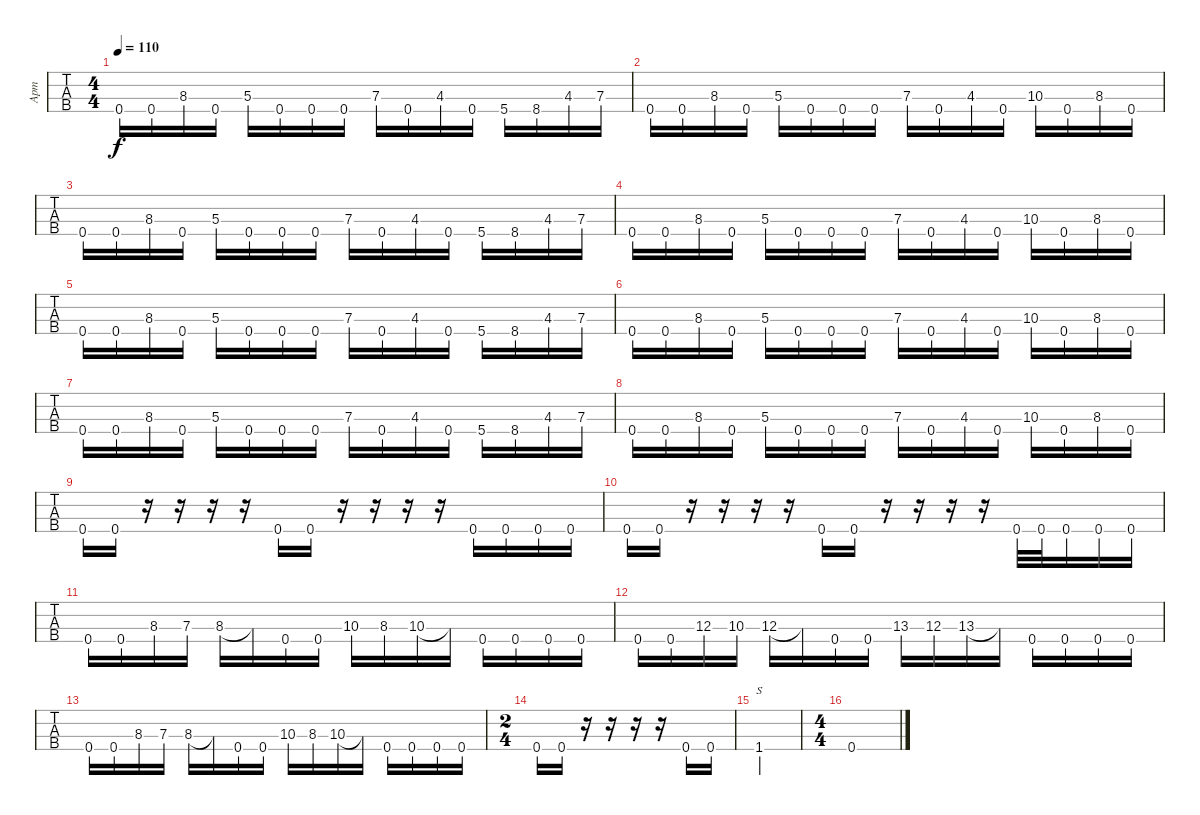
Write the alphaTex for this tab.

\track ("Арт" "Арт") {instrument electricbassfinger}
\staff {tabs}
\tuning (Gb2 Db2 Ab1 Db1) {hide}
\ts (4 4)
\tempo 110
\clef f4
\ks c
0.4.16{dy f} 0.4.16 8.3.16 0.4.16 5.3.16 0.4.16 0.4.16 0.4.16 7.3.16 0.4.16 4.3.16 0.4.16 5.4.16 8.4.16 4.3.16 7.3.16 |
0.4.16 0.4.16 8.3.16 0.4.16 5.3.16 0.4.16 0.4.16 0.4.16 7.3.16 0.4.16 4.3.16 0.4.16 10.3.16 0.4.16 8.3.16 0.4.16 |
0.4.16 0.4.16 8.3.16 0.4.16 5.3.16 0.4.16 0.4.16 0.4.16 7.3.16 0.4.16 4.3.16 0.4.16 5.4.16 8.4.16 4.3.16 7.3.16 |
0.4.16 0.4.16 8.3.16 0.4.16 5.3.16 0.4.16 0.4.16 0.4.16 7.3.16 0.4.16 4.3.16 0.4.16 10.3.16 0.4.16 8.3.16 0.4.16 |
0.4.16 0.4.16 8.3.16 0.4.16 5.3.16 0.4.16 0.4.16 0.4.16 7.3.16 0.4.16 4.3.16 0.4.16 5.4.16 8.4.16 4.3.16 7.3.16 |
0.4.16 0.4.16 8.3.16 0.4.16 5.3.16 0.4.16 0.4.16 0.4.16 7.3.16 0.4.16 4.3.16 0.4.16 10.3.16 0.4.16 8.3.16 0.4.16 |
0.4.16 0.4.16 8.3.16 0.4.16 5.3.16 0.4.16 0.4.16 0.4.16 7.3.16 0.4.16 4.3.16 0.4.16 5.4.16 8.4.16 4.3.16 7.3.16 |
0.4.16 0.4.16 8.3.16 0.4.16 5.3.16 0.4.16 0.4.16 0.4.16 7.3.16 0.4.16 4.3.16 0.4.16 10.3.16 0.4.16 8.3.16 0.4.16 |
0.4.16 0.4.16 r.16 r.16 r.16 r.16 0.4.16 0.4.16 r.16 r.16 r.16 r.16 0.4.16 0.4.16 0.4.16 0.4.16 |
0.4.16 0.4.16 r.16 r.16 r.16 r.16 0.4.16 0.4.16 r.16 r.16 r.16 r.16 0.4.32 0.4.32 0.4.16 0.4.16 0.4.16 |
0.4.16 0.4.16 8.3.16 7.3.16 8.3.16 8.3{t}.16 0.4.16 0.4.16 10.3.16 8.3.16 10.3.16 10.3{t}.16 0.4.16 0.4.16 0.4.16 0.4.16 |
0.4.16 0.4.16 12.3.16 10.3.16 12.3.16 12.3{t}.16 0.4.16 0.4.16 13.3.16 12.3.16 13.3.16 13.3{t}.16 0.4.16 0.4.16 0.4.16 0.4.16 |
0.4.16 0.4.16 8.3.16 7.3.16 8.3.16 8.3{t}.16 0.4.16 0.4.16 10.3.16 8.3.16 10.3.16 10.3{t}.16 0.4.16 0.4.16 0.4.16 0.4.16 |
\ts (2 4)
0.4.16 0.4.16 r.16 r.16 r.16 r.16 0.4.16 0.4.16 |
1.4.2{s} |
\ts (4 4)
0.4.1
